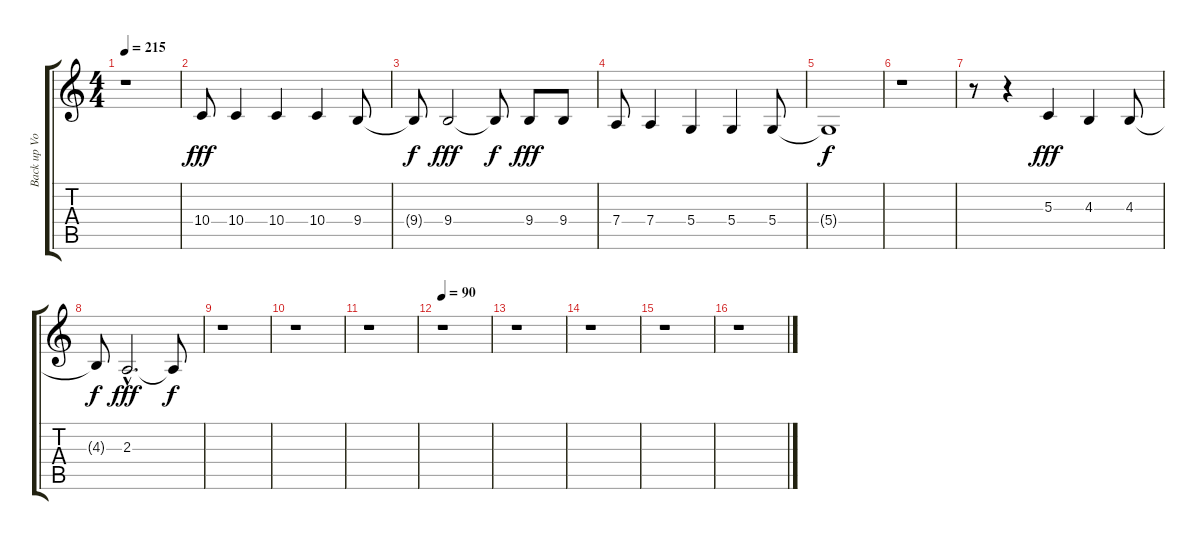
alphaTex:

\track ("Back up Vocals" "Back up Vo") {instrument lead1square}
\staff {score tabs}
\tuning (E4 B3 G3 D3 A2 E2) {hide}
\ts (4 4)
\tempo 215
\clef g2
\ks c
r.1{dy f} |
10.4.8{dy fff} 10.4.4 10.4.4 10.4.4 9.4.8 |
9.4{t}.8{dy f} 9.4.2{dy fff} 9.4{t}.8{dy f} 9.4.8{dy fff} 9.4.8 |
7.4.8 7.4.4 5.4.4 5.4.4 5.4.8 |
5.4{t}.1{dy f} |
r.1 |
r.8 r.4 5.3.4{dy fff} 4.3.4 4.3.8 |
4.3{t}.8{dy f} 2.3{hac}.2{d dy fff} 2.3{t}.8{dy f} |
r.1 |
r.1 |
r.1 |
\tempo 90
r.1 |
r.1 |
r.1 |
r.1 |
r.1
